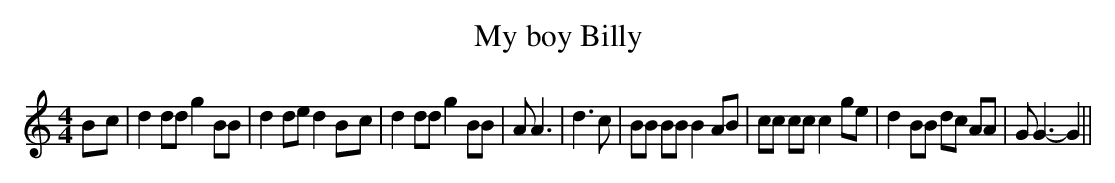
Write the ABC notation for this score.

X:1
T:My boy Billy
M:4/4
L:1/8
K:C
B-c| d2 dd g2 BB| d2 de d2B-c| d2 dd g2 BB| A A3| d3 c| BB BB B2 AB|\
 cc cc c2 ge| d2 BB dc AA| G G3- G2||
